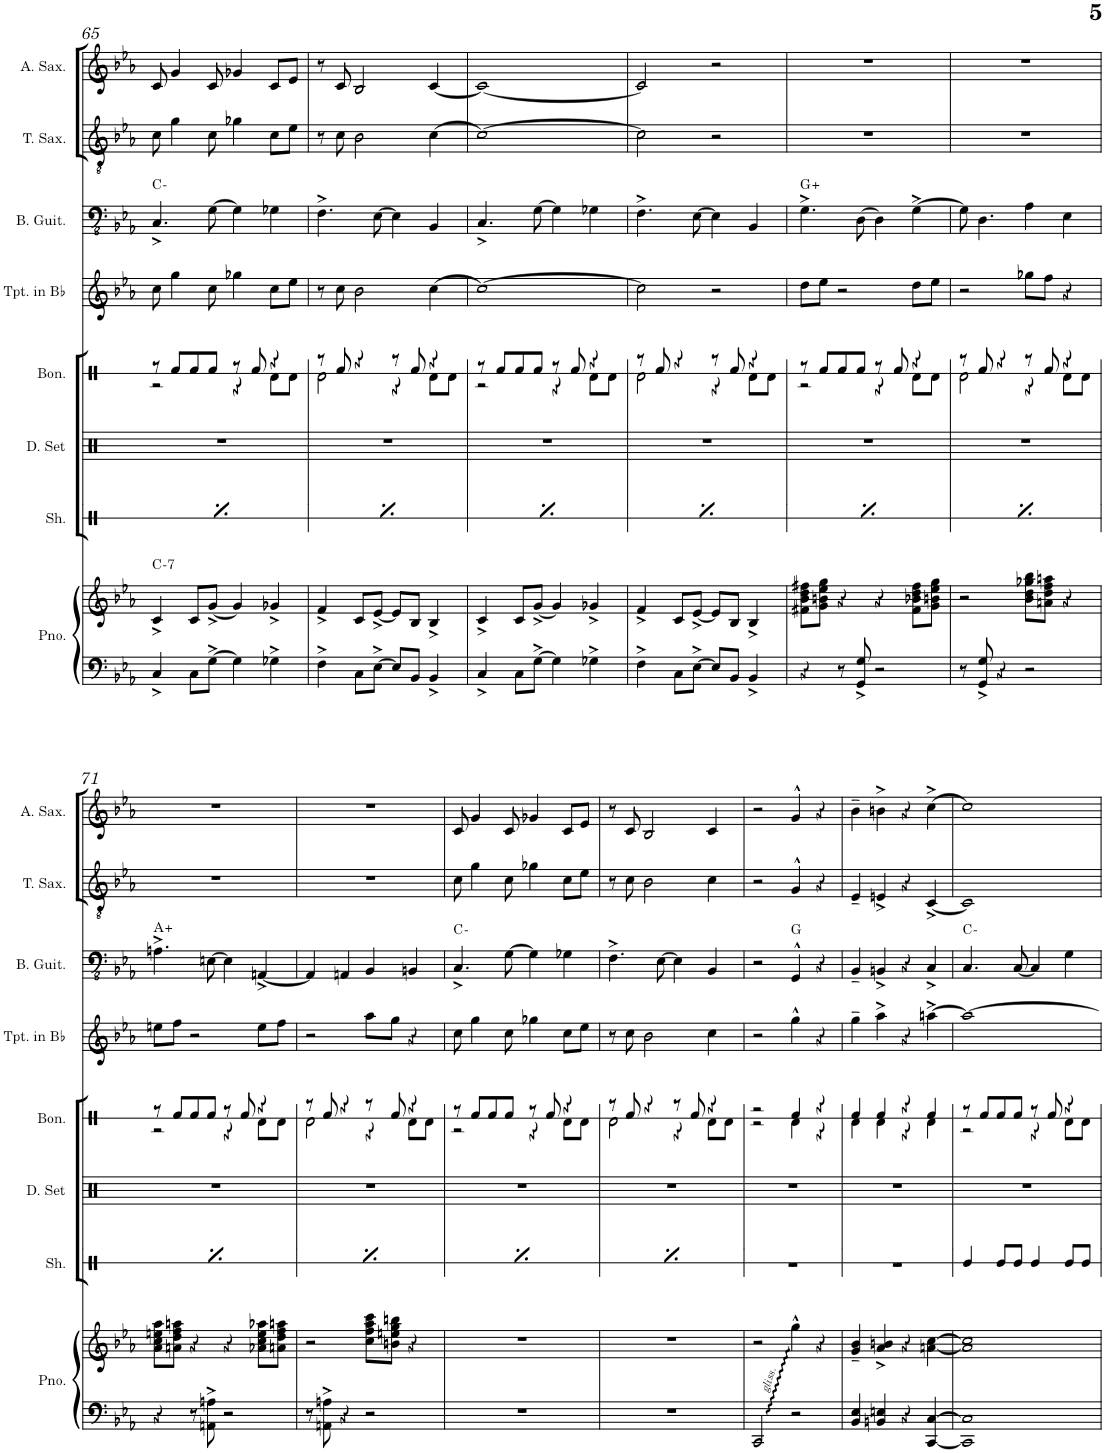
**kern	**kern	**harte	**kern	**kern	**kern	**kern	**kern	**harte	**kern	**kern
*part8	*part8	*part8	*part7	*part6	*part5	*part4	*part3	*part3	*part2	*part1
*staff9	*staff8	*	*staff7	*staff6	*staff5	*staff4	*staff3	*	*staff2	*staff1
*I"Piano	*	*	*I"Shaker	*I"Drumset	*I"Bongos	*I"Trumpet in Bb	*I"Bass Guitar	*	*I"Tenor Saxophone	*I"Alto Saxophone
*I'Pno.	*	*	*I'Sh.	*I'D. Set	*I'Bon.	*I'Tpt. in Bb	*I'B. Guit.	*	*I'T. Sax.	*I'A. Sax.
!!LO:PB:g=z
*clefF4	*clefG2	*	*clefX	*clefX	*clefX	*clefG2	*clefFv4	*	*clefGv2	*clefG2
*	*	*	*	*	*	*Trd1c2	*	*	*Trd8c14	*Trd5c9
*k[b-e-a-]	*k[b-e-a-]	*	*k[]	*k[]	*k[]	*k[b-e-a-]	*k[b-e-a-]	*	*k[b-e-a-]	*k[b-e-a-]
*M4/4	*M4/4	*	*M4/4	*M4/4	*M4/4	*M4/4	*M4/4	*	*M4/4	*M4/4
=65	=65	=65	=65	=65	=65	=65	=65	=65	=65	=65
*	*	*	*	*	*^	*	*	*	*	*
!	!	!LO:H:kt=7	!	!	!	!	!	!	!	!	!
4C^/	4c^/	C:min7	4Re/	1r	8r	2r	8cc\	4.CC^/	C:min	8c\	8c/
.	.	.	.	.	8Rf/L	.	4gg\	.	.	4g\	4g/
8C\L	8c/L	.	8Re/L	.	8Rf/	.	.	.	.	.	.
[8G^\J	[8g^/J	.	8Re/J	.	8Rf/J	.	8cc\	[8GG\	.	8c\	8c/
4G\]	4g/]	.	4Re/	.	8r	4r	4gg-X\	4GG\]	.	4g-X\	4g-X/
.	.	.	.	.	8Rf/	.	.	.	.	.	.
4G-X^\	4g-X^/	.	8Re/L	.	4r	8Rd\L	8cc\L	4GG-X\	.	8c\L	8c/L
.	.	.	8Re/J	.	.	8Rd\J	8ee-\J	.	.	8e-\J	8e-/J
=66	=66	=66	=66	=66	=66	=66	=66	=66	=66	=66	=66
4F^\	4f^/	.	4Re/	1r	8r	2Rd\	8r	4.FF^\	.	8r	8r
.	.	.	.	.	8Rf/	.	8cc\	.	.	8c\	8c/
8C\L	8c/L	.	8Re/L	.	4r	.	2b-\	.	.	2B-\	2B-/
[8E-^\J	[8e-^/J	.	8Re/J	.	.	.	.	[8EE-\	.	.	.
8E-/L]	8e-/L]	.	4Re/	.	8r	4r	.	4EE-\]	.	.	.
8BB-/J	8B-/J	.	.	.	8Rf/	.	.	.	.	.	.
4BB-^/	4B-^/	.	8Re/L	.	4r	8Rd\L	[4cc\	4BBB-/	.	[4c\	[4c/
.	.	.	8Re/J	.	.	8Rd\J	.	.	.	.	.
=67	=67	=67	=67	=67	=67	=67	=67	=67	=67	=67	=67
4C^/	4c^/	.	4Re/	1r	8r	2r	1cc_	4.CC^/	.	1c_	1c_
.	.	.	.	.	8Rf/L	.	.	.	.	.	.
8C\L	8c/L	.	8Re/L	.	8Rf/	.	.	.	.	.	.
[8G^\J	[8g^/J	.	8Re/J	.	8Rf/J	.	.	[8GG\	.	.	.
4G\]	4g/]	.	4Re/	.	8r	4r	.	4GG\]	.	.	.
.	.	.	.	.	8Rf/	.	.	.	.	.	.
4G-X^\	4g-X^/	.	8Re/L	.	4r	8Rd\L	.	4GG-X\	.	.	.
.	.	.	8Re/J	.	.	8Rd\J	.	.	.	.	.
=68	=68	=68	=68	=68	=68	=68	=68	=68	=68	=68	=68
4F^\	4f^/	.	4Re/	1r	8r	2Rd\	2cc\]	4.FF^\	.	2c\]	2c/]
.	.	.	.	.	8Rf/	.	.	.	.	.	.
8C\L	8c/L	.	8Re/L	.	4r	.	.	.	.	.	.
[8E-^\J	[8e-^/J	.	8Re/J	.	.	.	.	[8EE-\	.	.	.
8E-/L]	8e-/L]	.	4Re/	.	8r	4r	2r	4EE-\]	.	2r	2r
8BB-/J	8B-/J	.	.	.	8Rf/	.	.	.	.	.	.
4BB-^/	4B-^/	.	8Re/L	.	4r	8Rd\L	.	4BBB-/	.	.	.
.	.	.	8Re/J	.	.	8Rd\J	.	.	.	.	.
=69	=69	=69	=69	=69	=69	=69	=69	=69	=69	=69	=69
4r	8f#X\ 8b-\ 8dd\ 8ff#X\L	.	4Re/	1r	8r	2r	8dd\L	4.GG^\	G:aug	1r	1r
.	8g\ 8bn\ 8ee-\ 8gg\J	.	.	.	8Rf/L	.	8ee-\J	.	.	.	.
8r	4r	.	8Re/L	.	8Rf/	.	2r	.	.	.	.
8GG/^ 8G/^	.	.	8Re/J	.	8Rf/J	.	.	[8DD\	.	.	.
2r	4r	.	4Re/	.	8r	4r	.	4DD\]	.	.	.
.	.	.	.	.	8Rf/	.	.	.	.	.	.
.	8f#\ 8b-X\ 8dd\ 8ff#\L	.	8Re/L	.	4r	8Rd\L	8dd\L	[4GG^\	.	.	.
.	8g\ 8bn\ 8ee-\ 8gg\J	.	8Re/J	.	.	8Rd\J	8ee-\J	.	.	.	.
=70	=70	=70	=70	=70	=70	=70	=70	=70	=70	=70	=70
8r	2r	.	4Re/	1r	8r	2Rd\	2r	8GG\]	.	1r	1r
8GG/^ 8G/^	.	.	.	.	8Rf/	.	.	4.DD\	.	.	.
4r	.	.	8Re/L	.	4r	.	.	.	.	.	.
.	.	.	8Re/J	.	.	.	.	.	.	.	.
2r	8b-\ 8dd\ 8gg-X\ 8bb-\L	.	4Re/	.	8r	4r	8gg-X\L	4AA-\	.	.	.
.	8an\ 8dd\ 8ff\ 8aan\J	.	.	.	8Rf/	.	8ff\J	.	.	.	.
.	4r	.	8Re/L	.	4r	8Rd\L	4r	4EE-\	.	.	.
.	.	.	8Re/J	.	.	8Rd\J	.	.	.	.	.
!!LO:LB:g=z
=71	=71	=71	=71	=71	=71	=71	=71	=71	=71	=71	=71
4r	8a-\ 8cc\ 8een\ 8aa-\L	.	4Re/	1r	8r	2r	8een\L	4.AAn^\	A:aug	1r	1r
.	8an\ 8dd\ 8ff\ 8aan\J	.	.	.	8Rf/L	.	8ff\J	.	.	.	.
8r	4r	.	8Re/L	.	8Rf/	.	2r	.	.	.	.
8AAn\^ 8An\^	.	.	8Re/J	.	8Rf/J	.	.	[8EEn\	.	.	.
2r	4r	.	4Re/	.	8r	4r	.	4EE\]	.	.	.
.	.	.	.	.	8Rf/	.	.	.	.	.	.
.	8a-X\ 8cc\ 8ee\ 8aa-X\L	.	8Re/L	.	4r	8Rd\L	8ee\L	[4AAAn^/	.	.	.
.	8an\ 8dd\ 8ff\ 8aan\J	.	8Re/J	.	.	8Rd\J	8ff\J	.	.	.	.
=72	=72	=72	=72	=72	=72	=72	=72	=72	=72	=72	=72
8r	2r	.	4Re/	1r	8r	2Rd\	2r	4AAA/]	.	1r	1r
8AAn\^ 8An\^	.	.	.	.	8Rf/	.	.	.	.	.	.
4r	.	.	8Re/L	.	4r	.	.	4AAAn/	.	.	.
.	.	.	8Re/J	.	.	.	.	.	.	.	.
2r	8cc\ 8ff\ 8aa-\ 8ccc\L	.	4Re/	.	8r	4r	8aa-\L	4BBB-/	.	.	.
.	8bn\ 8een\ 8gg\ 8bbn\J	.	.	.	8Rf/	.	8gg\J	.	.	.	.
.	4r	.	8Re/L	.	4r	8Rd\L	4r	4BBBn/	.	.	.
.	.	.	8Re/J	.	.	8Rd\J	.	.	.	.	.
=73	=73	=73	=73	=73	=73	=73	=73	=73	=73	=73	=73
1r	1r	.	4Re/	1r	8r	2r	8cc\	4.CC^/	C:min	8c\	8c/
.	.	.	.	.	8Rf/L	.	4gg\	.	.	4g\	4g/
.	.	.	8Re/L	.	8Rf/	.	.	.	.	.	.
.	.	.	8Re/J	.	8Rf/J	.	8cc\	[8GG\	.	8c\	8c/
.	.	.	4Re/	.	8r	4r	4gg-X\	4GG\]	.	4g-X\	4g-X/
.	.	.	.	.	8Rf/	.	.	.	.	.	.
.	.	.	8Re/L	.	4r	8Rd\L	8cc\L	4GG-X\	.	8c\L	8c/L
.	.	.	8Re/J	.	.	8Rd\J	8ee-\J	.	.	8e-\J	8e-/J
=74	=74	=74	=74	=74	=74	=74	=74	=74	=74	=74	=74
1r	1r	.	4Re/	1r	8r	2Rd\	8r	4.FF^\	.	8r	8r
.	.	.	.	.	8Rf/	.	8cc\	.	.	8c\	8c/
.	.	.	8Re/L	.	4r	.	2b-\	.	.	2B-\	2B-/
.	.	.	8Re/J	.	.	.	.	[8EE-\	.	.	.
.	.	.	4Re/	.	8r	4r	.	4EE-\]	.	.	.
.	.	.	.	.	8Rf/	.	.	.	.	.	.
.	.	.	8Re/L	.	4r	8Rd\L	4cc\	4BBB-/	.	4c\	4c/
.	.	.	8Re/J	.	.	8Rd\J	.	.	.	.	.
=75	=75	=75	=75	=75	=75	=75	=75	=75	=75	=75	=75
2CC/	2r	.	1r	1r	2r	2r	2r	2r	.	2r	2r
2r	4gg^^\	.	.	.	4Rf/	4Rd\	4gg^^\	4GGG^^/	G:maj	4G^^/	4g^^/
.	4r	.	.	.	4r	4r	4r	4r	.	4r	4r
=76	=76	=76	=76	=76	=76	=76	=76	=76	=76	=76	=76
4BB-/ 4E-/	4g/~ 4b-/~	.	1r	1r	4Rf/	4Rd\	4gg~\	4BBB-~/	.	4E-~/	4b-~\
4BBn/ 4En/	4a-/^ 4bn/^	.	.	.	4Rf/	4Rd\	4aa-^\	4BBBn^/	.	4En^/	4bn^\
4r	4r	.	.	.	4r	4r	4r	4r	.	4r	4r
[4CC/ [4C/	[4an\ [4cc\	.	.	.	4Rf/	4Rd\	[4aan^\	4CC^/	.	[4C^/	[4cc^\
=77	=77	=77	=77	=77	=77	=77	=77	=77	=77	=77	=77
1CC] 1C]	1a] 1cc]	.	4Re/	1r	8r	2r	1aa_	4.CC/	C:min	1C]	1cc]
.	.	.	.	.	8Rf/L	.	.	.	.	.	.
.	.	.	8Re/L	.	8Rf/	.	.	.	.	.	.
.	.	.	8Re/J	.	8Rf/J	.	.	[8CC/	.	.	.
.	.	.	4Re/	.	8r	4r	.	4CC/]	.	.	.
.	.	.	.	.	8Rf/	.	.	.	.	.	.
.	.	.	8Re/L	.	4r	8Rd\L	.	4GG\	.	.	.
.	.	.	8Re/J	.	.	8Rd\J	.	.	.	.	.
*	*	*	*	*	*v	*v	*	*	*	*	*
=	=	=	=	=	=	=	=	=	=	=
*-	*-	*-	*-	*-	*-	*-	*-	*-	*-	*-
